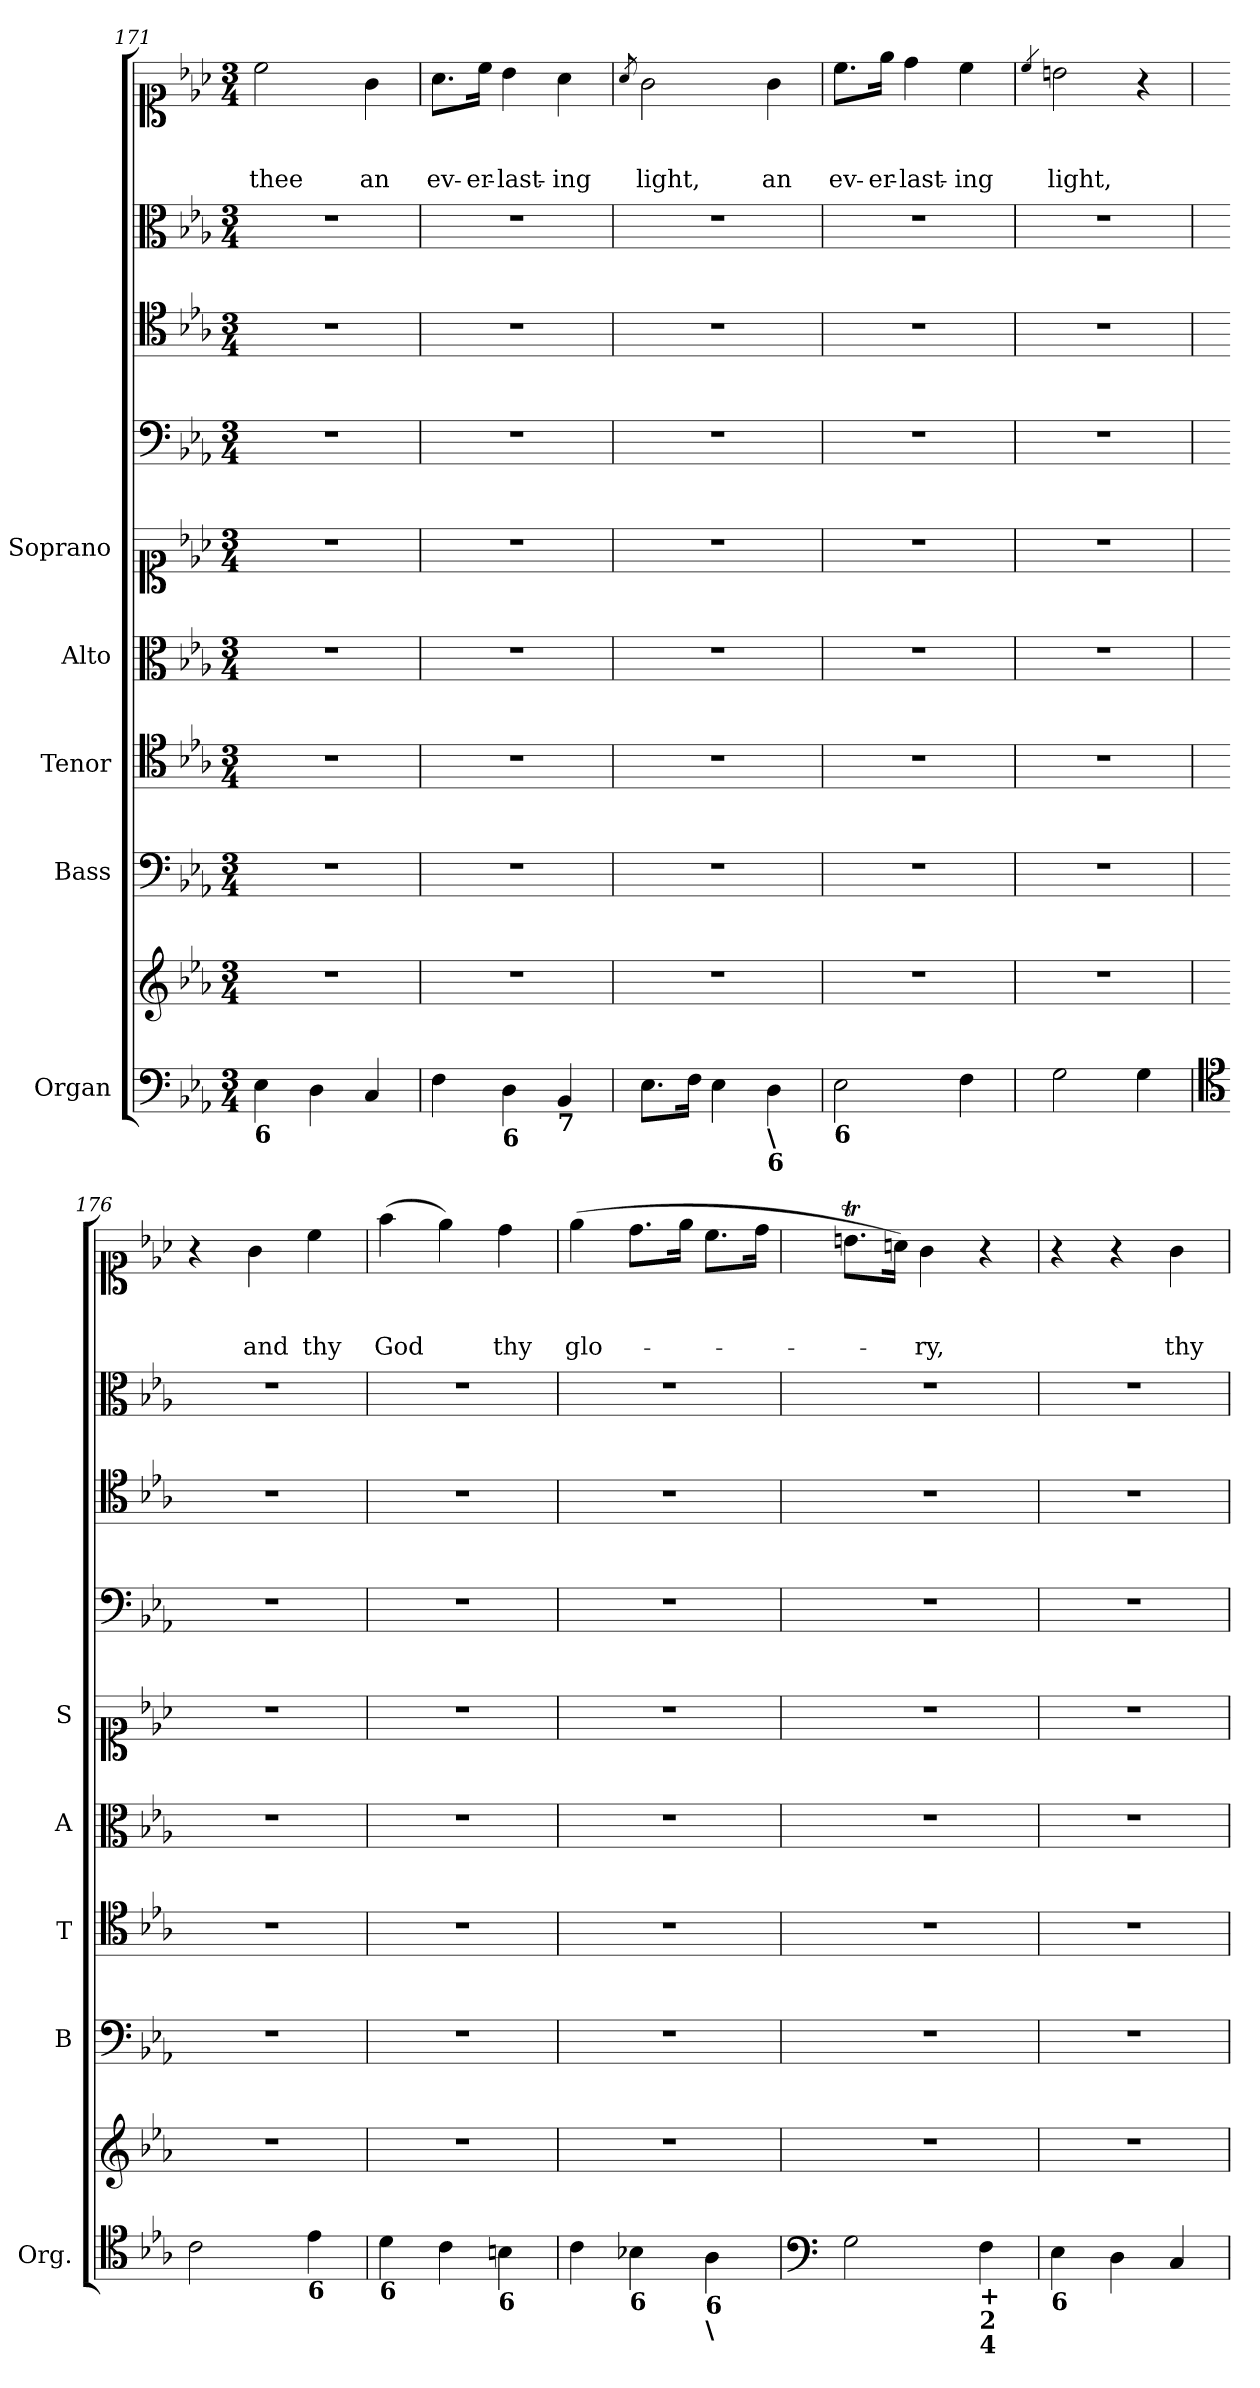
**kern	**kern	**kern	**kern	**kern	**kern	**kern	**kern	**kern	**kern	**text	**text	**text
*part9	*part9	*part8	*part7	*part6	*part5	*part4	*part3	*part2	*part1	*part1	*part1	*part1
*staff10	*staff9	*staff8	*staff7	*staff6	*staff5	*staff4	*staff3	*staff2	*staff1	*staff1	*staff1	*staff1
*I"Organ	*	*I"Bass	*I"Tenor	*I"Alto	*I"Soprano	*	*	*	*	*	*	*
*I'Org.	*	*I'B	*I'T	*I'A	*I'S	*	*	*	*	*	*	*
*clefF4	*clefG2	*clefF4	*clefC4	*clefC3	*clefC1	*clefF4	*clefC4	*clefC3	*clefC1	*	*	*
*k[b-e-a-]	*k[b-e-a-]	*k[b-e-a-]	*k[b-e-a-]	*k[b-e-a-]	*k[b-e-a-]	*k[b-e-a-]	*k[b-e-a-]	*k[b-e-a-]	*k[b-e-a-]	*	*	*
*c:	*c:	*c:	*c:	*c:	*c:	*c:	*c:	*c:	*c:	*	*	*
*M3/4	*M3/4	*M3/4	*M3/4	*M3/4	*M3/4	*M3/4	*M3/4	*M3/4	*M3/4	*	*	*
=171	=171	=171	=171	=171	=171	=171	=171	=171	=171	=171	=171	=171
!LO:TX:b:B:t=6	!	!	!	!	!	!	!	!	!	!	!	!
!	!	!	!	!	!	!	!	!	!	!	!	!LO:LY:b
4E-\	2.r	2.r	2.r	2.r	2.r	2.r	2.r	2.r	2cc\	.	.	thee
4D\	.	.	.	.	.	.	.	.	.	.	.	.
!	!	!	!	!	!	!	!	!	!	!	!	!LO:LY:b
4C/	.	.	.	.	.	.	.	.	4g\	.	.	an
=172	=172	=172	=172	=172	=172	=172	=172	=172	=172	=172	=172	=172
!	!	!	!	!	!	!	!	!	!	!	!	!LO:LY:b
4F\	2.r	2.r	2.r	2.r	2.r	2.r	2.r	2.r	8.a-\L	.	.	ev-
!	!	!	!	!	!	!	!	!	!	!	!	!LO:LY:b
.	.	.	.	.	.	.	.	.	16cc\Jk	.	.	-er-
!LO:TX:b:B:t=6	!	!	!	!	!	!	!	!	!	!	!	!
!	!	!	!	!	!	!	!	!	!	!	!	!LO:LY:b
4D\	.	.	.	.	.	.	.	.	4b-\	.	.	-last-
!LO:TX:b:B:t=7	!	!	!	!	!	!	!	!	!	!	!	!
!	!	!	!	!	!	!	!	!	!	!	!	!LO:LY:b
4BB-/	.	.	.	.	.	.	.	.	4a-\	.	.	-ing
!!LO:LB:g=z
=173	=173	=173	=173	=173	=173	=173	=173	=173	=173	=173	=173	=173
.	.	.	.	.	.	.	.	.	8qa-/	.	.	.
!	!	!	!	!	!	!	!	!	!	!	!	!LO:LY:b
8.E-\L	2.r	2.r	2.r	2.r	2.r	2.r	2.r	2.r	2g\	.	.	light,
16F\Jk	.	.	.	.	.	.	.	.	.	.	.	.
4E-\	.	.	.	.	.	.	.	.	.	.	.	.
!LO:TX:b:B:t=\	!	!	!	!	!	!	!	!	!	!	!	!
!LO:TX:b:B:t=6	!	!	!	!	!	!	!	!	!	!	!	!
!	!	!	!	!	!	!	!	!	!	!	!	!LO:LY:b
4D\	.	.	.	.	.	.	.	.	4g\	.	.	an
=174	=174	=174	=174	=174	=174	=174	=174	=174	=174	=174	=174	=174
!LO:TX:b:B:t=6	!	!	!	!	!	!	!	!	!	!	!	!
!	!	!	!	!	!	!	!	!	!	!	!	!LO:LY:b
2E-\	2.r	2.r	2.r	2.r	2.r	2.r	2.r	2.r	8.cc\L	.	.	ev-
!	!	!	!	!	!	!	!	!	!	!	!	!LO:LY:b
.	.	.	.	.	.	.	.	.	16ee-\Jk	.	.	-er-
!	!	!	!	!	!	!	!	!	!	!	!	!LO:LY:b
.	.	.	.	.	.	.	.	.	4dd\	.	.	-last-
!	!	!	!	!	!	!	!	!	!	!	!	!LO:LY:b
4F\	.	.	.	.	.	.	.	.	4cc\	.	.	-ing
=175	=175	=175	=175	=175	=175	=175	=175	=175	=175	=175	=175	=175
.	.	.	.	.	.	.	.	.	4qcc/	.	.	.
!	!	!	!	!	!	!	!	!	!	!	!	!LO:LY:b
2G\	2.r	2.r	2.r	2.r	2.r	2.r	2.r	2.r	2bn\	.	.	light,
4G\	.	.	.	.	.	.	.	.	4r	.	.	.
=176	=176	=176	=176	=176	=176	=176	=176	=176	=176	=176	=176	=176
*clefC4	*	*	*	*	*	*	*	*	*	*	*	*
2c\	2.r	2.r	2.r	2.r	2.r	2.r	2.r	2.r	4r	.	.	.
!	!	!	!	!	!	!	!	!	!	!	!	!LO:LY:b
.	.	.	.	.	.	.	.	.	4g\	.	.	and
!LO:TX:b:B:t=6	!	!	!	!	!	!	!	!	!	!	!	!
!	!	!	!	!	!	!	!	!	!	!	!	!LO:LY:b
4e-\	.	.	.	.	.	.	.	.	4cc\	.	.	thy
=177	=177	=177	=177	=177	=177	=177	=177	=177	=177	=177	=177	=177
!LO:TX:b:B:t=6	!	!	!	!	!	!	!	!	!	!	!	!
!	!	!	!	!	!	!	!	!	!	!	!	!LO:LY:b
4d\	2.r	2.r	2.r	2.r	2.r	2.r	2.r	2.r	(>4ff\	.	.	God
4c\	.	.	.	.	.	.	.	.	4ee-\)	.	.	.
!LO:TX:b:B:t=6	!	!	!	!	!	!	!	!	!	!	!	!
!	!	!	!	!	!	!	!	!	!	!	!	!LO:LY:b
4Bn\	.	.	.	.	.	.	.	.	4dd\	.	.	thy
=178	=178	=178	=178	=178	=178	=178	=178	=178	=178	=178	=178	=178
!	!	!	!	!	!	!	!	!	!	!	!	!LO:LY:b
4c\	2.r	2.r	2.r	2.r	2.r	2.r	2.r	2.r	(>4ee-\	.	.	glo-
!LO:TX:b:B:t=6	!	!	!	!	!	!	!	!	!	!	!	!
4B-X\	.	.	.	.	.	.	.	.	8.dd\L	.	.	.
.	.	.	.	.	.	.	.	.	16ee-\Jk	.	.	.
!LO:TX:b:B:t=6	!	!	!	!	!	!	!	!	!	!	!	!
!LO:TX:b:B:t=\	!	!	!	!	!	!	!	!	!	!	!	!
4A-\	.	.	.	.	.	.	.	.	8.cc\L	.	.	.
.	.	.	.	.	.	.	.	.	16dd\Jk	.	.	.
=179	=179	=179	=179	=179	=179	=179	=179	=179	=179	=179	=179	=179
*clefF4	*	*	*	*	*	*	*	*	*	*	*	*
2G\	2.r	2.r	2.r	2.r	2.r	2.r	2.r	2.r	8.bnt\L	.	.	.
.	.	.	.	.	.	.	.	.	16an\Jk)	.	.	.
!	!	!	!	!	!	!	!	!	!	!	!	!LO:LY:b
.	.	.	.	.	.	.	.	.	4g\	.	.	-ry,
!LO:TX:b:B:t=+	!	!	!	!	!	!	!	!	!	!	!	!
!LO:TX:b:B:t=2	!	!	!	!	!	!	!	!	!	!	!	!
!LO:TX:b:B:t=4	!	!	!	!	!	!	!	!	!	!	!	!
4F\	.	.	.	.	.	.	.	.	4r	.	.	.
!!LO:LB:g=z
=180	=180	=180	=180	=180	=180	=180	=180	=180	=180	=180	=180	=180
!LO:TX:b:B:t=6	!	!	!	!	!	!	!	!	!	!	!	!
4E-\	2.r	2.r	2.r	2.r	2.r	2.r	2.r	2.r	4r	.	.	.
4D\	.	.	.	.	.	.	.	.	4r	.	.	.
!	!	!	!	!	!	!	!	!	!	!	!	!LO:LY:b
4C/	.	.	.	.	.	.	.	.	4g\	.	.	thy
=	=	=	=	=	=	=	=	=	=	=	=	=
*-	*-	*-	*-	*-	*-	*-	*-	*-	*-	*-	*-	*-
